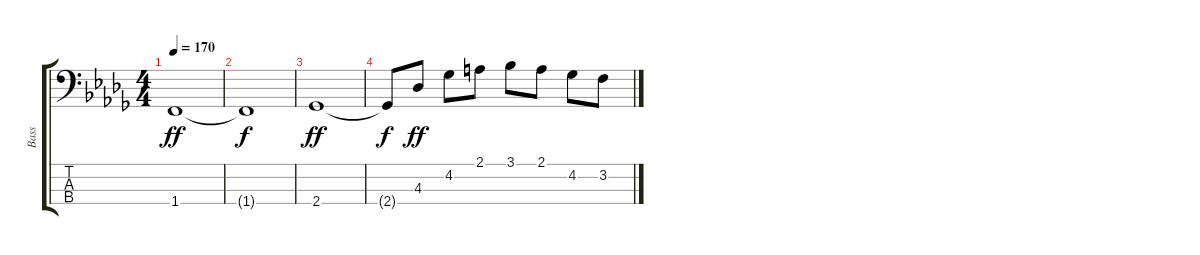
\track ("Bass" "Bass") {instrument electricbasspick}
\staff {score tabs}
\tuning (G2 D2 A1 E1) {hide}
\ts (4 4)
\tempo 170
\clef f4
\ks db
1.4.1{dy ff} |
1.4{t}.1{dy f} |
2.4.1{dy ff} |
2.4{t}.8{dy f} 4.3.8{dy ff} 4.2.8 2.1.8 3.1.8 2.1.8 4.2.8 3.2.8
